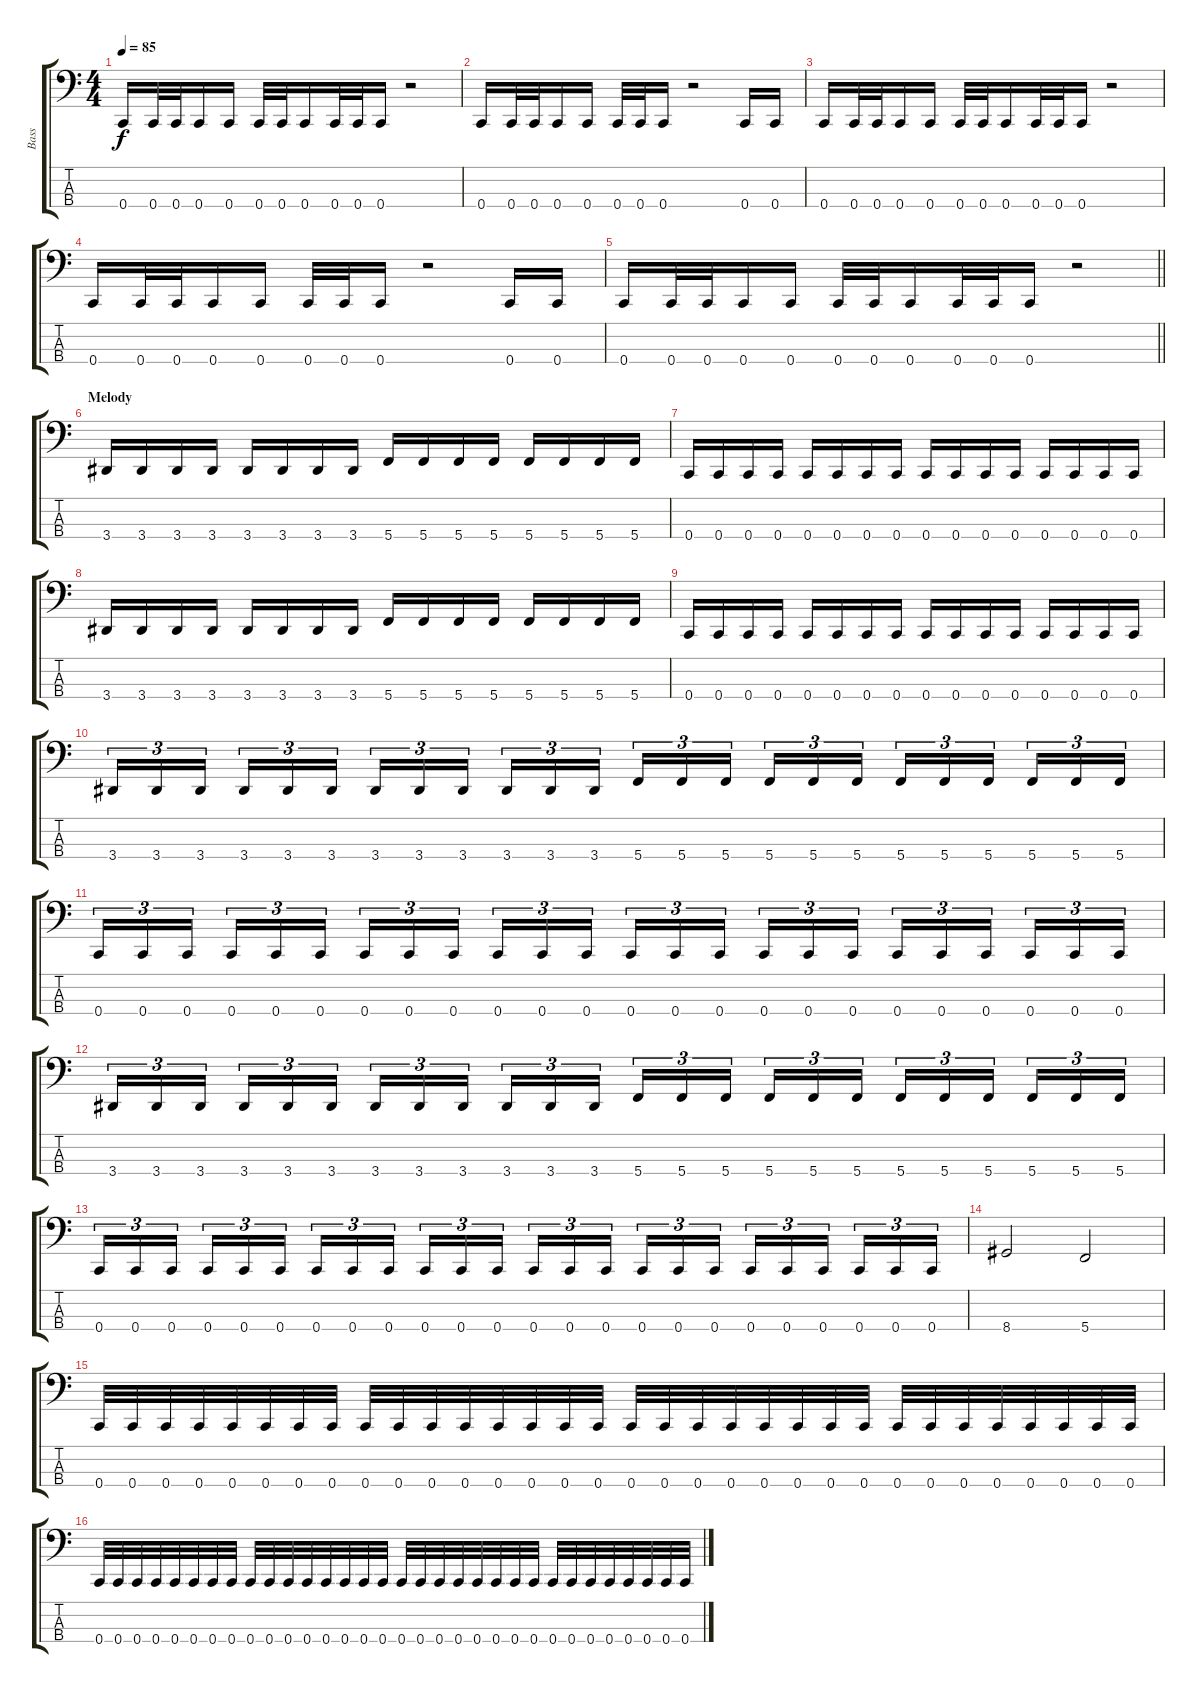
\track ("Bass" "Bass") {instrument electricbasspick}
\staff {score tabs}
\tuning (F2 C2 G1 C1) {hide}
\ts (4 4)
\tempo 85
\clef f4
\ks c
0.4.16{dy f} 0.4.32 0.4.32 0.4.16 0.4.16 0.4.32 0.4.32 0.4.16 0.4.32 0.4.32 0.4.16 r.2 |
0.4.16 0.4.32 0.4.32 0.4.16 0.4.16 0.4.32 0.4.32 0.4.16 r.2 0.4.16 0.4.16 |
0.4.16 0.4.32 0.4.32 0.4.16 0.4.16 0.4.32 0.4.32 0.4.16 0.4.32 0.4.32 0.4.16 r.2 |
0.4.16 0.4.32 0.4.32 0.4.16 0.4.16 0.4.32 0.4.32 0.4.16 r.2 0.4.16 0.4.16 |
\barLineRight lightlight
0.4.16 0.4.32 0.4.32 0.4.16 0.4.16 0.4.32 0.4.32 0.4.16 0.4.32 0.4.32 0.4.16 r.2 |
\section ("" "Melody")
3.4.16 3.4.16 3.4.16 3.4.16 3.4.16 3.4.16 3.4.16 3.4.16 5.4.16 5.4.16 5.4.16 5.4.16 5.4.16 5.4.16 5.4.16 5.4.16 |
0.4.16 0.4.16 0.4.16 0.4.16 0.4.16 0.4.16 0.4.16 0.4.16 0.4.16 0.4.16 0.4.16 0.4.16 0.4.16 0.4.16 0.4.16 0.4.16 |
3.4.16 3.4.16 3.4.16 3.4.16 3.4.16 3.4.16 3.4.16 3.4.16 5.4.16 5.4.16 5.4.16 5.4.16 5.4.16 5.4.16 5.4.16 5.4.16 |
0.4.16 0.4.16 0.4.16 0.4.16 0.4.16 0.4.16 0.4.16 0.4.16 0.4.16 0.4.16 0.4.16 0.4.16 0.4.16 0.4.16 0.4.16 0.4.16 |
3.4.16{tu (3 2)} 3.4.16{tu (3 2)} 3.4.16{tu (3 2) beam splitsecondary} 3.4.16{tu (3 2)} 3.4.16{tu (3 2)} 3.4.16{tu (3 2)} 3.4.16{tu (3 2)} 3.4.16{tu (3 2)} 3.4.16{tu (3 2) beam splitsecondary} 3.4.16{tu (3 2)} 3.4.16{tu (3 2)} 3.4.16{tu (3 2)} 5.4.16{tu (3 2)} 5.4.16{tu (3 2)} 5.4.16{tu (3 2) beam splitsecondary} 5.4.16{tu (3 2)} 5.4.16{tu (3 2)} 5.4.16{tu (3 2)} 5.4.16{tu (3 2)} 5.4.16{tu (3 2)} 5.4.16{tu (3 2) beam splitsecondary} 5.4.16{tu (3 2)} 5.4.16{tu (3 2)} 5.4.16{tu (3 2)} |
0.4.16{tu (3 2)} 0.4.16{tu (3 2)} 0.4.16{tu (3 2) beam splitsecondary} 0.4.16{tu (3 2)} 0.4.16{tu (3 2)} 0.4.16{tu (3 2)} 0.4.16{tu (3 2)} 0.4.16{tu (3 2)} 0.4.16{tu (3 2) beam splitsecondary} 0.4.16{tu (3 2)} 0.4.16{tu (3 2)} 0.4.16{tu (3 2)} 0.4.16{tu (3 2)} 0.4.16{tu (3 2)} 0.4.16{tu (3 2) beam splitsecondary} 0.4.16{tu (3 2)} 0.4.16{tu (3 2)} 0.4.16{tu (3 2)} 0.4.16{tu (3 2)} 0.4.16{tu (3 2)} 0.4.16{tu (3 2) beam splitsecondary} 0.4.16{tu (3 2)} 0.4.16{tu (3 2)} 0.4.16{tu (3 2)} |
3.4.16{tu (3 2)} 3.4.16{tu (3 2)} 3.4.16{tu (3 2) beam splitsecondary} 3.4.16{tu (3 2)} 3.4.16{tu (3 2)} 3.4.16{tu (3 2)} 3.4.16{tu (3 2)} 3.4.16{tu (3 2)} 3.4.16{tu (3 2) beam splitsecondary} 3.4.16{tu (3 2)} 3.4.16{tu (3 2)} 3.4.16{tu (3 2)} 5.4.16{tu (3 2)} 5.4.16{tu (3 2)} 5.4.16{tu (3 2) beam splitsecondary} 5.4.16{tu (3 2)} 5.4.16{tu (3 2)} 5.4.16{tu (3 2)} 5.4.16{tu (3 2)} 5.4.16{tu (3 2)} 5.4.16{tu (3 2) beam splitsecondary} 5.4.16{tu (3 2)} 5.4.16{tu (3 2)} 5.4.16{tu (3 2)} |
0.4.16{tu (3 2)} 0.4.16{tu (3 2)} 0.4.16{tu (3 2) beam splitsecondary} 0.4.16{tu (3 2)} 0.4.16{tu (3 2)} 0.4.16{tu (3 2)} 0.4.16{tu (3 2)} 0.4.16{tu (3 2)} 0.4.16{tu (3 2) beam splitsecondary} 0.4.16{tu (3 2)} 0.4.16{tu (3 2)} 0.4.16{tu (3 2)} 0.4.16{tu (3 2)} 0.4.16{tu (3 2)} 0.4.16{tu (3 2) beam splitsecondary} 0.4.16{tu (3 2)} 0.4.16{tu (3 2)} 0.4.16{tu (3 2)} 0.4.16{tu (3 2)} 0.4.16{tu (3 2)} 0.4.16{tu (3 2) beam splitsecondary} 0.4.16{tu (3 2)} 0.4.16{tu (3 2)} 0.4.16{tu (3 2)} |
8.4.2 5.4.2 |
0.4.32 0.4.32 0.4.32 0.4.32 0.4.32 0.4.32 0.4.32 0.4.32 0.4.32 0.4.32 0.4.32 0.4.32 0.4.32 0.4.32 0.4.32 0.4.32 0.4.32 0.4.32 0.4.32 0.4.32 0.4.32 0.4.32 0.4.32 0.4.32 0.4.32 0.4.32 0.4.32 0.4.32 0.4.32 0.4.32 0.4.32 0.4.32 |
0.4.32 0.4.32 0.4.32 0.4.32 0.4.32 0.4.32 0.4.32 0.4.32 0.4.32 0.4.32 0.4.32 0.4.32 0.4.32 0.4.32 0.4.32 0.4.32 0.4.32 0.4.32 0.4.32 0.4.32 0.4.32 0.4.32 0.4.32 0.4.32 0.4.32 0.4.32 0.4.32 0.4.32 0.4.32 0.4.32 0.4.32 0.4.32
